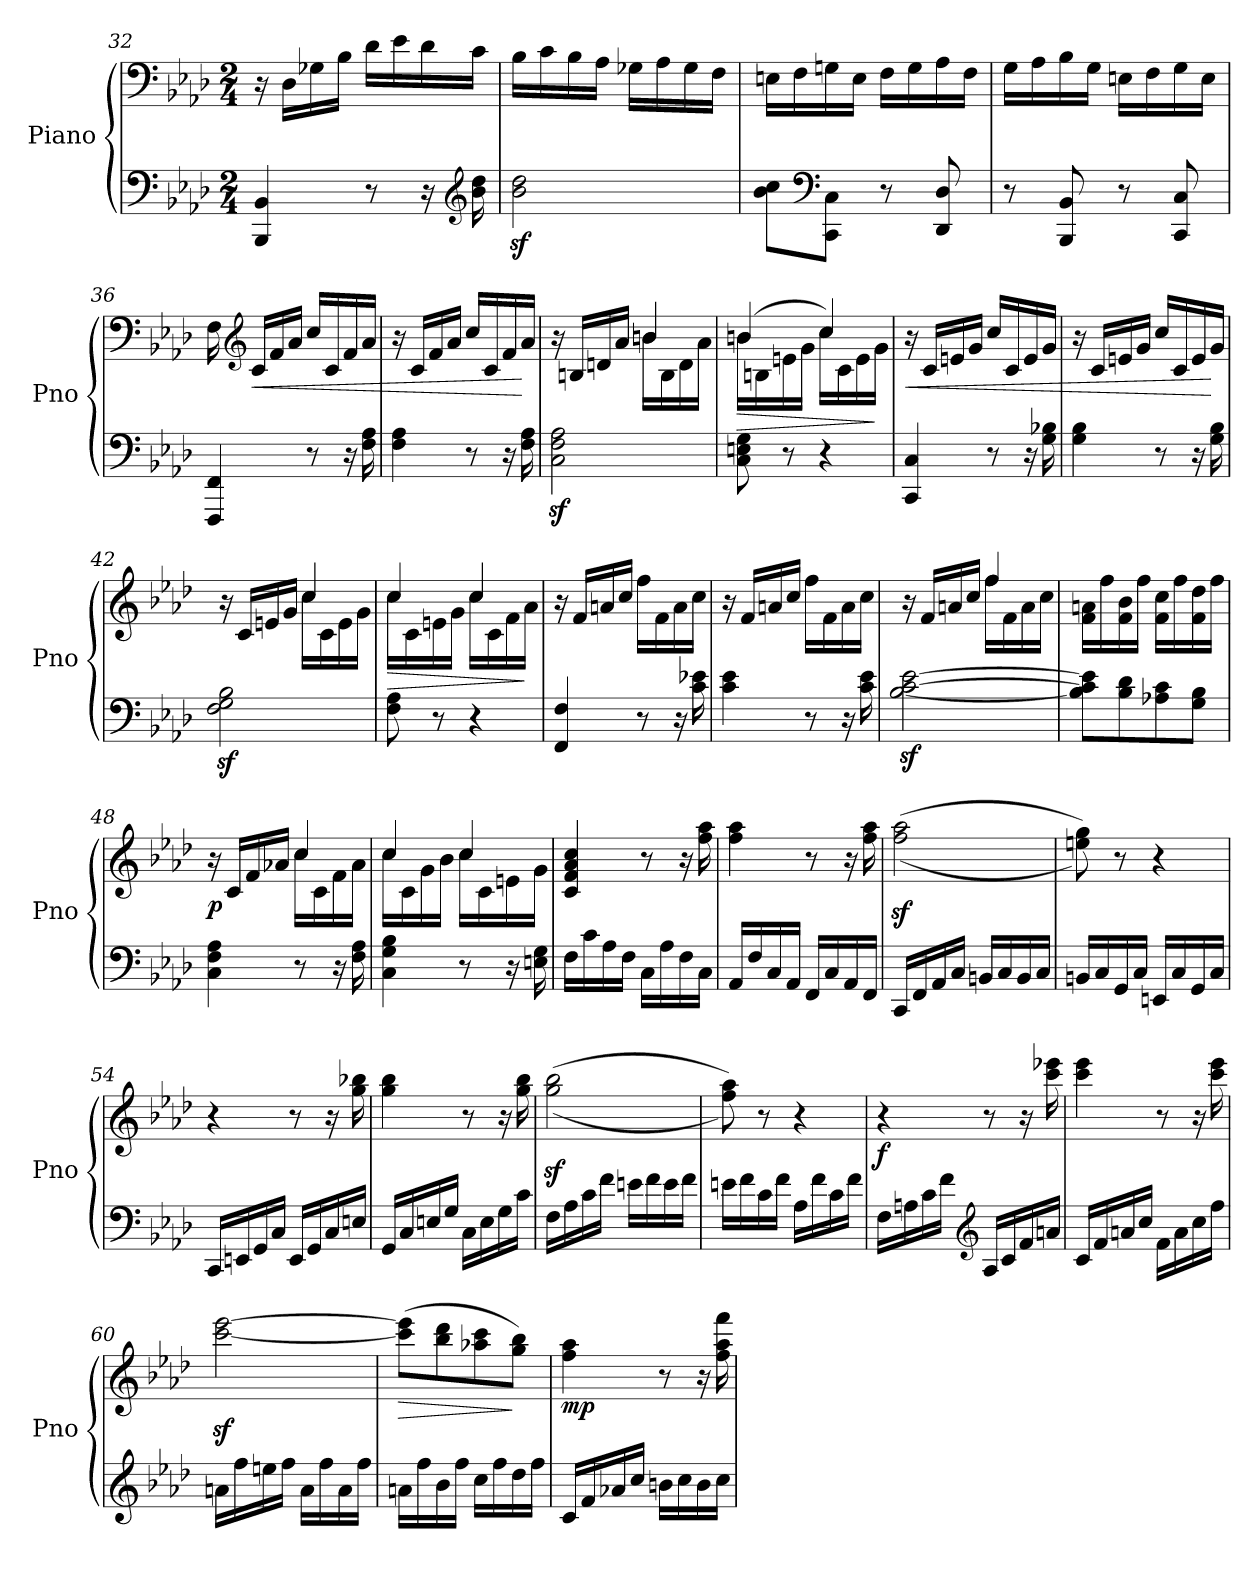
**kern	**kern	**dynam
*part1	*part1	*part1
*staff2	*staff1	*staff1/2
*I"Piano	*	*
*I'Pno	*	*
*clefF4	*clefF4	*
*k[b-e-a-d-]	*k[b-e-a-d-]	*
*A-:	*A-:	*
*M2/4	*M2/4	*
=32	=32	=32
4BBB-/ 4BB-/	16r	.
.	16D-\LL	.
.	16G-X\	.
.	16B-\JJ	.
8r	16d-\LL	.
.	16e-\	.
16r	16d-\	.
*clefG2	*	*
16b-\ 16dd-\	16c\JJ	.
=33	=33	=33
2b-\z< 2dd-\z<	16B-\LL	.
.	16c\	.
.	16B-\	.
.	16A-\JJ	.
.	16G-X\LL	.
.	16A-\	.
.	16G-\	.
.	16F\JJ	.
=34	=34	=34
8b-\ 8cc\L	16En\LL	.
.	16F\	.
*clefF4	*	*
8CC\ 8C\J	16Gn\	.
.	16E\JJ	.
8r	16F\LL	.
.	16G\	.
8DD-/ 8D-/	16A-\	.
.	16F\JJ	.
=35	=35	=35
8r	16G\LL	.
.	16A-\	.
8BBB-/ 8BB-/	16B-\	.
.	16G\JJ	.
8r	16En\LL	.
.	16F\	.
8CC/ 8C/	16G\	.
.	16E\JJ	.
!!LO:LB:g=z
=36	=36	=36
4FFF/ 4FF/	16F\	.
*	*clefG2	*
!	!	!LO:HP:b
.	16c/LL	<
.	16f/	.
.	16a-/JJ	.
8r	16cc/LL	.
.	16c/	.
16r	16f/	.
16F\ 16A-\	16a-/JJ	.
=37	=37	=37
4F\ 4A-\	16r	.
.	16c/LL	.
.	16f/	.
.	16a-/JJ	.
8r	16cc/LL	.
.	16c/	.
16r	16f/	.
16F\ 16A-\	16a-/JJ	[
=38	=38	=38
*	*^	*
2C\z< 2F\z< 2A-\z<	16r	4ryy	.
.	16Bn/LL	.	.
.	16dn/	.	.
.	16a-/JJ	.	.
.	16bn\LL	4b/	.
.	16B\	.	.
.	16d\	.	.
.	16a-\JJ	.	.
=39	=39	=39	=39
!	!	!	!LO:HP:b
8C\ 8En\ 8G\	(>4bn/	16b\LL	>
.	.	16Bn\	.
8r	.	16en\	.
.	.	16g\JJ	.
4r	4cc/)	16cc\LL	.
.	.	16c\	.
.	.	16e\	.
.	.	16g\JJ	]
=40	=40	=40	=40
!	!	!	!LO:HP:b
*	*v	*v	*
4CC/ 4C/	16r	<
.	16c/LL	.
.	16en/	.
.	16g/JJ	.
8r	16cc/LL	.
.	16c/	.
16r	16e/	.
16G\ 16B-X\	16g/JJ	.
!!LO:LB:g=z
=41	=41	=41
4G\ 4B-\	16r	.
.	16c/LL	.
.	16en/	.
.	16g/JJ	.
8r	16cc/LL	.
.	16c/	.
16r	16e/	.
16G\ 16B-\	16g/JJ	[
=42	=42	=42
*	*^	*
2F\z< 2G\z< 2B-\z<	16r	4ryy	.
.	16c/LL	.	.
.	16en/	.	.
.	16g/JJ	.	.
.	16cc\LL	4cc/	.
.	16c\	.	.
.	16e\	.	.
.	16g\JJ	.	.
=43	=43	=43	=43
!	!	!	!LO:HP:b
8F\ 8A-\	4cc/	16cc\LL	>
.	.	16c\	.
8r	.	16en\	.
.	.	16g\JJ	.
4r	4cc/	16cc\LL	.
.	.	16c\	.
.	.	16f\	.
.	.	16a-\JJ	]
=44	=44	=44	=44
!	!LO:TX:b:t=cresc.	!	!
*	*v	*v	*
4FF/ 4F/	16r	.
.	16f/LL	.
.	16an/	.
.	16cc/JJ	.
8r	16ff\LL	.
.	16f\	.
16r	16a\	.
16c\ 16e-X\	16cc\JJ	.
=45	=45	=45
4c\ 4e-\	16r	.
.	16f/LL	.
.	16an/	.
.	16cc/JJ	.
8r	16ff\LL	.
.	16f\	.
16r	16a\	.
16c\ 16e-\	16cc\JJ	.
!!LO:LB:g=z
=46	=46	=46
*	*^	*
[2B-\z< [2c\z< [2e-\z<	16r	4ryy	.
.	16f/LL	.	.
.	16an/	.	.
.	16cc/JJ	.	.
.	4ff/	16ff\LL	.
.	.	16f\	.
.	.	16a\	.
.	.	16cc\JJ	.
*	*v	*v	*
=47	=47	=47
8B-\] 8c\] 8e-\]L	16f\ 16an\LL	.
.	16ff\	.
8B-\ 8d-\	16f\ 16b-\	.
.	16ff\JJ	.
8A-X\ 8c\	16f\ 16cc\LL	.
.	16ff\	.
8G\ 8B-\J	16f\ 16dd-\	.
.	16ff\JJ	.
=48	=48	=48
*	*^	*
!	!	!	!LO:DY:b
4C\ 4F\ 4A-\	16r	4ryy	p
.	16c/LL	.	.
.	16f/	.	.
.	16a-X/JJ	.	.
8r	4cc/	16cc\LL	.
.	.	16c\	.
16r	.	16f\	.
16F\ 16A-\	.	16a-\JJ	.
=49	=49	=49	=49
4C\ 4G\ 4B-\	4cc/	16cc\LL	.
.	.	16c\	.
.	.	16g\	.
.	.	16b-\JJ	.
8r	4cc/	16cc\LL	.
.	.	16c\	.
16r	.	16en\	.
16En\ 16G\	.	16g\JJ	.
*	*v	*v	*
=50	=50	=50
16F\LL	4c/ 4f/ 4a-/ 4cc/	.
16c\	.	.
16A-\	.	.
16F\JJ	.	.
16C\LL	8r	.
16A-\	.	.
16F\	16r	.
16C\JJ	16ff\ 16aa-\	.
!!LO:LB:g=z
=51	=51	=51
16AA-/LL	4ff\ 4aa-\	.
16F/	.	.
16C/	.	.
16AA-/JJ	.	.
16FF/LL	8r	.
16C/	.	.
16AA-/	16r	.
16FF/JJ	16ff\ 16aa-\	.
=52	=52	=52
16CC/LL	(>(>2ff\z< 2aa-\z<	.
16FF/	.	.
16AA-/	.	.
16C/JJ	.	.
16BBn/LL	.	.
16C/	.	.
16BB/	.	.
16C/JJ	.	.
=53	=53	=53
16BBn/LL	8een\ 8gg\))	.
16C/	.	.
16GG/	8r	.
16C/JJ	.	.
16EEn/LL	4r	.
16C/	.	.
16GG/	.	.
16C/JJ	.	.
=54	=54	=54
16CC/LL	4r	.
16EEn/	.	.
16GG/	.	.
16C/JJ	.	.
16EE/LL	8r	.
16GG/	.	.
16C/	16r	.
16En/JJ	16gg\ 16bb-X\	.
=55	=55	=55
16GG/LL	4gg\ 4bb-\	.
16C/	.	.
16En/	.	.
16G/JJ	.	.
16C\LL	8r	.
16E\	.	.
16G\	16r	.
16c\JJ	16gg\ 16bb-\	.
!!LO:PB:g=z
=56	=56	=56
16F\LL	(>(>2gg\z< 2bb-\z<	.
16A-\	.	.
16c\	.	.
16f\JJ	.	.
16en\LL	.	.
16f\	.	.
16e\	.	.
16f\JJ	.	.
=57	=57	=57
16en\LL	8ff\ 8aa-\))	.
16f\	.	.
16c\	8r	.
16f\JJ	.	.
16A-\LL	4r	.
16f\	.	.
16c\	.	.
16f\JJ	.	.
=58	=58	=58
!	!	!LO:DY:a=2
16F\LL	4r	f
16An\	.	.
16c\	.	.
16f\JJ	.	.
*clefG2	*	*
16A/LL	8r	.
16c/	.	.
16f/	16r	.
16an/JJ	16ccc\ 16eee-X\	.
=59	=59	=59
16c/LL	4ccc\ 4eee-\	.
16f/	.	.
16an/	.	.
16cc/JJ	.	.
16f\LL	8r	.
16a\	.	.
16cc\	16r	.
16ff\JJ	16ccc\ 16eee-\	.
!!LO:LB:g=z
=60	=60	=60
16an\LL	[2ccc\z< [2eee-\z<	.
16ff\	.	.
16een\	.	.
16ff\JJ	.	.
16a\LL	.	.
16ff\	.	.
16a\	.	.
16ff\JJ	.	.
=61	=61	=61
!	!	!LO:HP:b
16an\LL	(>8ccc\] 8eee-\]L	>
16ff\	.	.
16b-\	8bb-\ 8ddd-\	.
16ff\JJ	.	.
16cc\LL	8aa-X\ 8ccc\	.
16ff\	.	.
16dd-\	8gg\ 8bb-\J)	]
16ff\JJ	.	.
=62	=62	=62
!	!	!LO:DY:b
16c/LL	4ff\ 4aa-\	mp
16f/	.	.
16a-X/	.	.
16cc/JJ	.	.
16bn\LL	8r	.
16cc\	.	.
16b\	16r	.
16cc\JJ	16ff\ 16aa-\ 16fff\	.
=	=	=
*-	*-	*-
